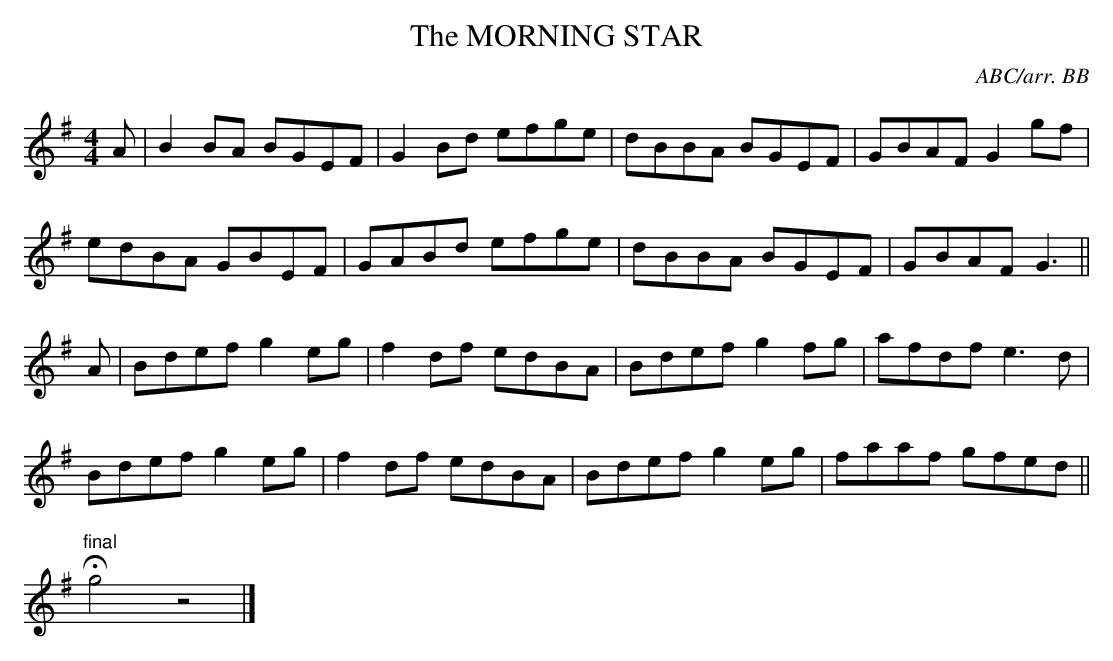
X:1
T:MORNING STAR, The
C:ABC/arr. BB
L:1/8
M:4/4
K:G
A|B2BA BGEF|G2Bd efge|dBBA BGEF|GBAF G2gf|
edBA GBEF|GABd efge|dBBA BGEF|GBAF G3||
A|Bdef g2eg|f2df edBA|Bdef g2fg|afdf e3d|
Bdef g2eg|f2df edBA|Bdef g2eg|faaf gfed||
"final"Hg4z4|]
